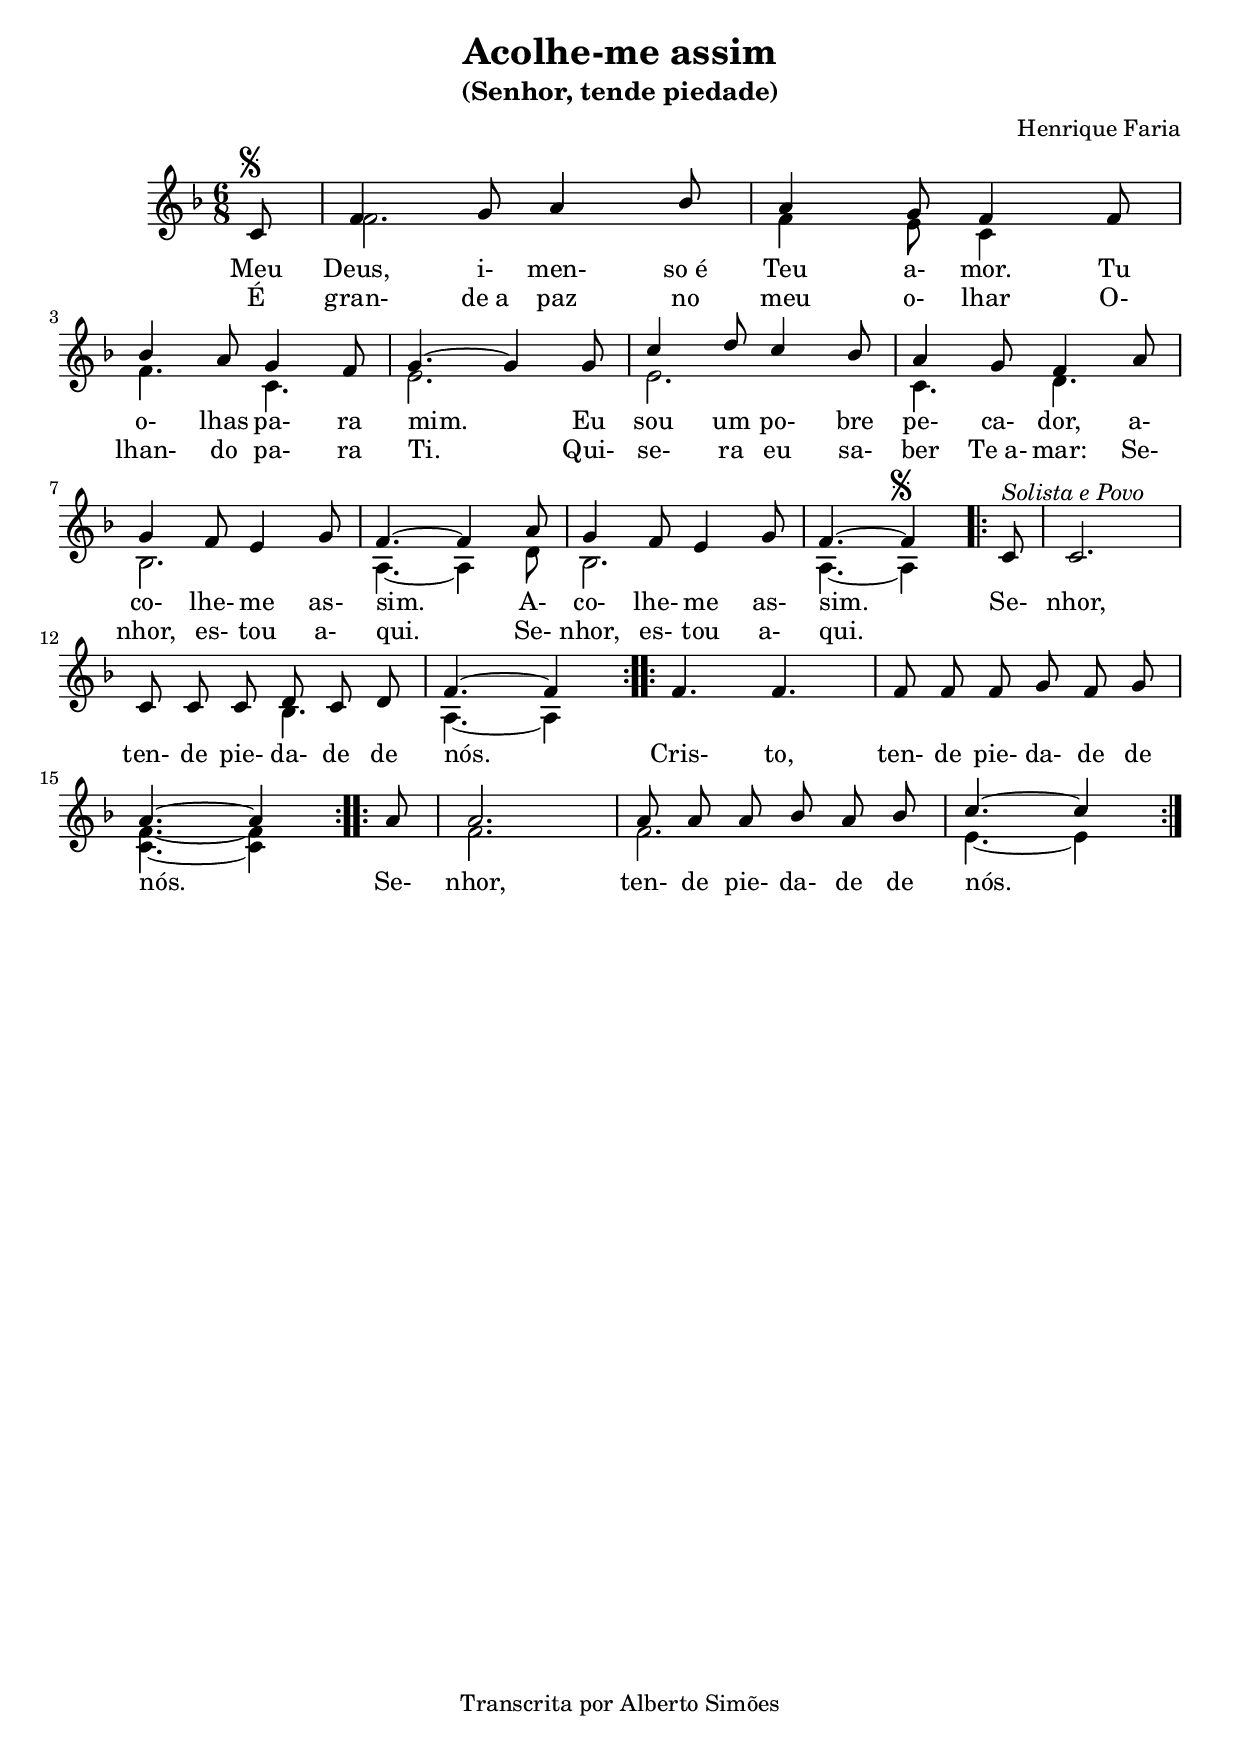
\version "2.14.0"

\header {
  title = "Acolhe-me assim"
  subtitle = "(Senhor, tende piedade)"
  
  composer = "Henrique Faria"
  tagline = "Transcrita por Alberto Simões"

  ocasioes = "actopenitencial"
  seccao   = "actopenitencial"

}

melodyA = \relative c' {
  \time 6/8
  \key f \major 
  \autoBeamOff

  \voiceOne

  \partial 8 c8^\markup { \musicglyph #"scripts.segno" } | f4 g8 a4 bes8 | a4 g8 f4 f8 |
  \break
  bes4 a8 g4 f8 | g4. ~ g4 g8 | c4 d8 c4 bes8 |
  a4 g8 f4 a8 | g4 f8 e4 g8 | f4. ~ f4 a8 |
  g4 f8 e4 g8 | f4. ~ f4^\markup { \musicglyph #"scripts.segno" }
  \repeat volta 2 {
    c8^\markup{\italic{Solista e Povo}} | c2. | 
    \break
    c8 c c d c d | f4. ~ f4
  }
  \repeat volta 2 {
    \set Timing.measurePosition = #(ly:make-moment 0 8)
    f4. f4. |
    f8 f f g f g | a4. ~ a4
  }
  \repeat volta 2 {
    a8 | a2. |
    a8 a a bes a bes | c4. ~ c4
  }
}


melodyB = \relative c' {
  \time 6/8
  \key f \major 
  \autoBeamOff

  \voiceTwo

  \partial 8 s8 | f2. f4 e8 c4 s8 |
  f4. c4. | e2. | e2. |
  c4. d | bes2. | a4. ~ a4 d8 |
  bes2. | a4. ~ a4
  \repeat volta 2 {
    s8 | s2. | s4. bes4.|  a4.~a4
  }
  \repeat volta 2 {
    \set Timing.measurePosition = #(ly:make-moment 0 8)
    s2. | s2. <c f>4. ~ <c f>4
  }
  \repeat volta 2 {
    s8 | f2. | f2. | e4. ~ e4
  }
}

melody = <<
  \new Voice = "mel" \melodyA 
  \new Voice \melodyB
>>


text = \lyricmode {
  Meu Deus, i- men- so_é Teu a- mor.
  Tu o- lhas pa- ra mim.
  Eu sou um po- bre pe- ca- dor,
  a- co- lhe- me as- sim.
  A- co- lhe- me as- sim.

  Se- nhor, ten- de pie- da- de de nós.
  Cris- to, ten- de pie- da- de de nós.
  Se- nhor, ten- de pie- da- de de nós.
}

textB = \lyricmode {
  É gran- de_a paz no meu o- lhar
  O- lhan- do pa- ra Ti.
  Qui- se- ra eu sa- ber Te_a- mar: Se- nhor, es- tou a- qui.
Se- nhor, es- tou a- qui.
}

\score {
  <<
    \new Staff \melody    
    \new Lyrics \lyricsto mel \text
    \new Lyrics \lyricsto mel \textB
  >>
  \layout {
    \context {
      \Staff \RemoveEmptyStaves 
      \override VerticalAxisGroup #'remove-first = ##t
    }
  }
  \midi {
    \context {
      \Score
      tempoWholesPerMinute = #(ly:make-moment 100 4)
    }
  }
}


